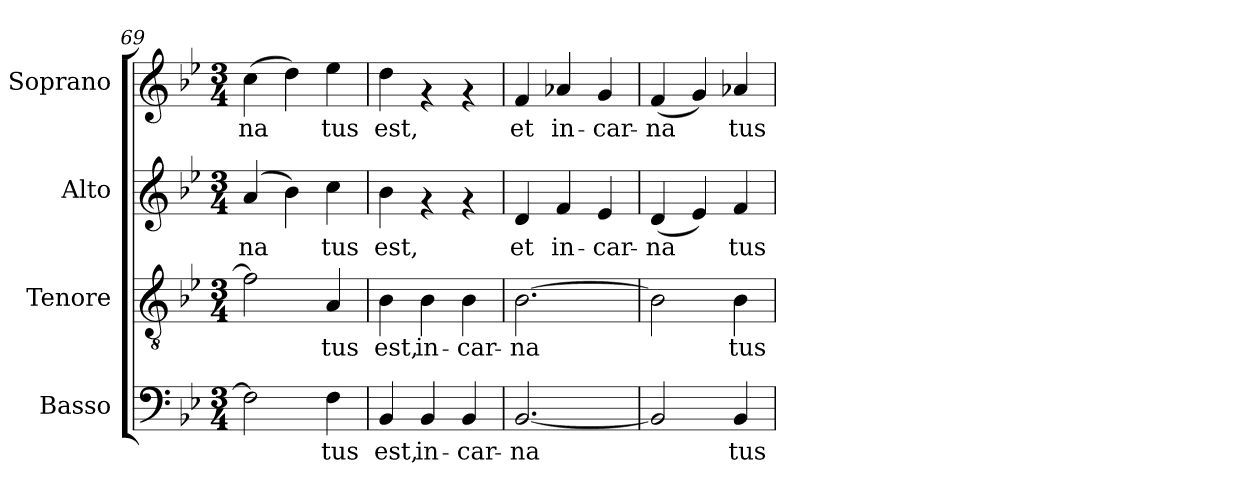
**kern	**text	**kern	**text	**kern	**text	**kern	**text
*part4	*part4	*part3	*part3	*part2	*part2	*part1	*part1
*staff4	*staff4	*staff3	*staff3	*staff2	*staff2	*staff1	*staff1
*I"Basso	*	*I"Tenore	*	*I"Alto	*	*I"Soprano	*
*I'B	*	*I'T	*	*I'A	*	*I'S	*
*clefF4	*	*clefGv2	*	*clefG2	*	*clefG2	*
*k[b-e-]	*	*k[b-e-]	*	*k[b-e-]	*	*k[b-e-]	*
*B-:	*	*B-:	*	*B-:	*	*B-:	*
*M3/4	*	*M3/4	*	*M3/4	*	*M3/4	*
=69	=69	=69	=69	=69	=69	=69	=69
!	!LO:LY:b:cj	!	!LO:LY:b:cj	!	!LO:LY:b:cj	!	!LO:LY:b:cj
2F\]	--	2f\]	--	(>4a/	-na-	(>4cc\	-na-
!	!	!	!	!	!LO:LY:b:cj	!	!LO:LY:b:cj
.	.	.	.	4b-\)	--	4dd\)	--
!	!LO:LY:b:cj	!	!LO:LY:b:cj	!	!LO:LY:b:cj	!	!LO:LY:b:cj
4F\	-tus	4A/	-tus	4cc\	-tus	4ee-\	-tus
=70	=70	=70	=70	=70	=70	=70	=70
!	!LO:LY:b:cj	!	!LO:LY:b:cj	!	!LO:LY:b:cj	!	!LO:LY:b:cj
4BB-/	est,	4B-\	est,	4b-\	est,	4dd\	est,
!	!LO:LY:b:cj	!	!LO:LY:b:cj	!	!	!	!
4BB-/	in-	4B-\	in-	4rf	.	4rf	.
!	!LO:LY:b:cj	!	!LO:LY:b:cj	!	!	!	!
4BB-/	-car-	4B-\	-car-	4rf	.	4rf	.
=71	=71	=71	=71	=71	=71	=71	=71
!	!LO:LY:b:cj	!	!LO:LY:b:cj	!	!LO:LY:b:cj	!	!LO:LY:b:cj
[<2.BB-/	-na-	[>2.B-\	-na-	4d/	et	4f/	et
!	!	!	!	!	!LO:LY:b:cj	!	!LO:LY:b:cj
.	.	.	.	4f/	in-	4a-X/	in-
!	!	!	!	!	!LO:LY:b:cj	!	!LO:LY:b:cj
.	.	.	.	4e-/	-car-	4g/	-car-
=72	=72	=72	=72	=72	=72	=72	=72
!	!LO:LY:b:cj	!	!LO:LY:b:cj	!	!LO:LY:b:cj	!	!LO:LY:b:cj
2BB-/]	--	2B-\]	--	(<4d/	-na-	(<4f/	-na-
!	!	!	!	!	!LO:LY:b:cj	!	!LO:LY:b:cj
.	.	.	.	4e-/)	--	4g/)	--
!	!LO:LY:b:cj	!	!LO:LY:b:cj	!	!LO:LY:b:cj	!	!LO:LY:b:cj
4BB-/	-tus	4B-\	-tus	4f/	-tus	4a-X/	-tus
=	=	=	=	=	=	=	=
*-	*-	*-	*-	*-	*-	*-	*-
